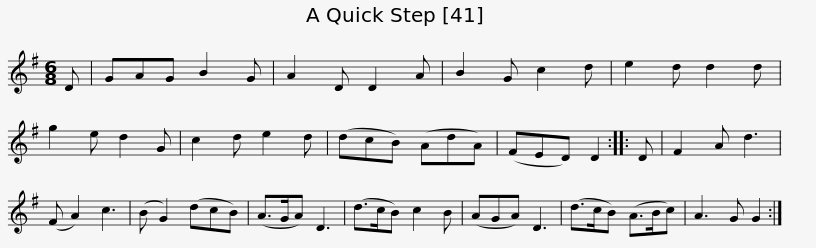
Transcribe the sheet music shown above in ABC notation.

X:1
L:1/8
M:6/8
I:linebreak $
K:G
V:1 treble
V:1
 D | GAG B2 G | A2 D D2 A | B2 G c2 d | e2 d d2 d | %5
 g2 e d2 G | c2 d e2 d | (dcB) (AdA) | (FED) D2 :: D |$ %10
 F2 A d3 | (F A2) c3 | (B G2) (dcB) | (A>GA) D3 | (d>cB) c2 B | %15
 (AGA) D3 | (d>cB) (A>Bc) | A3 G G2 :| %18
